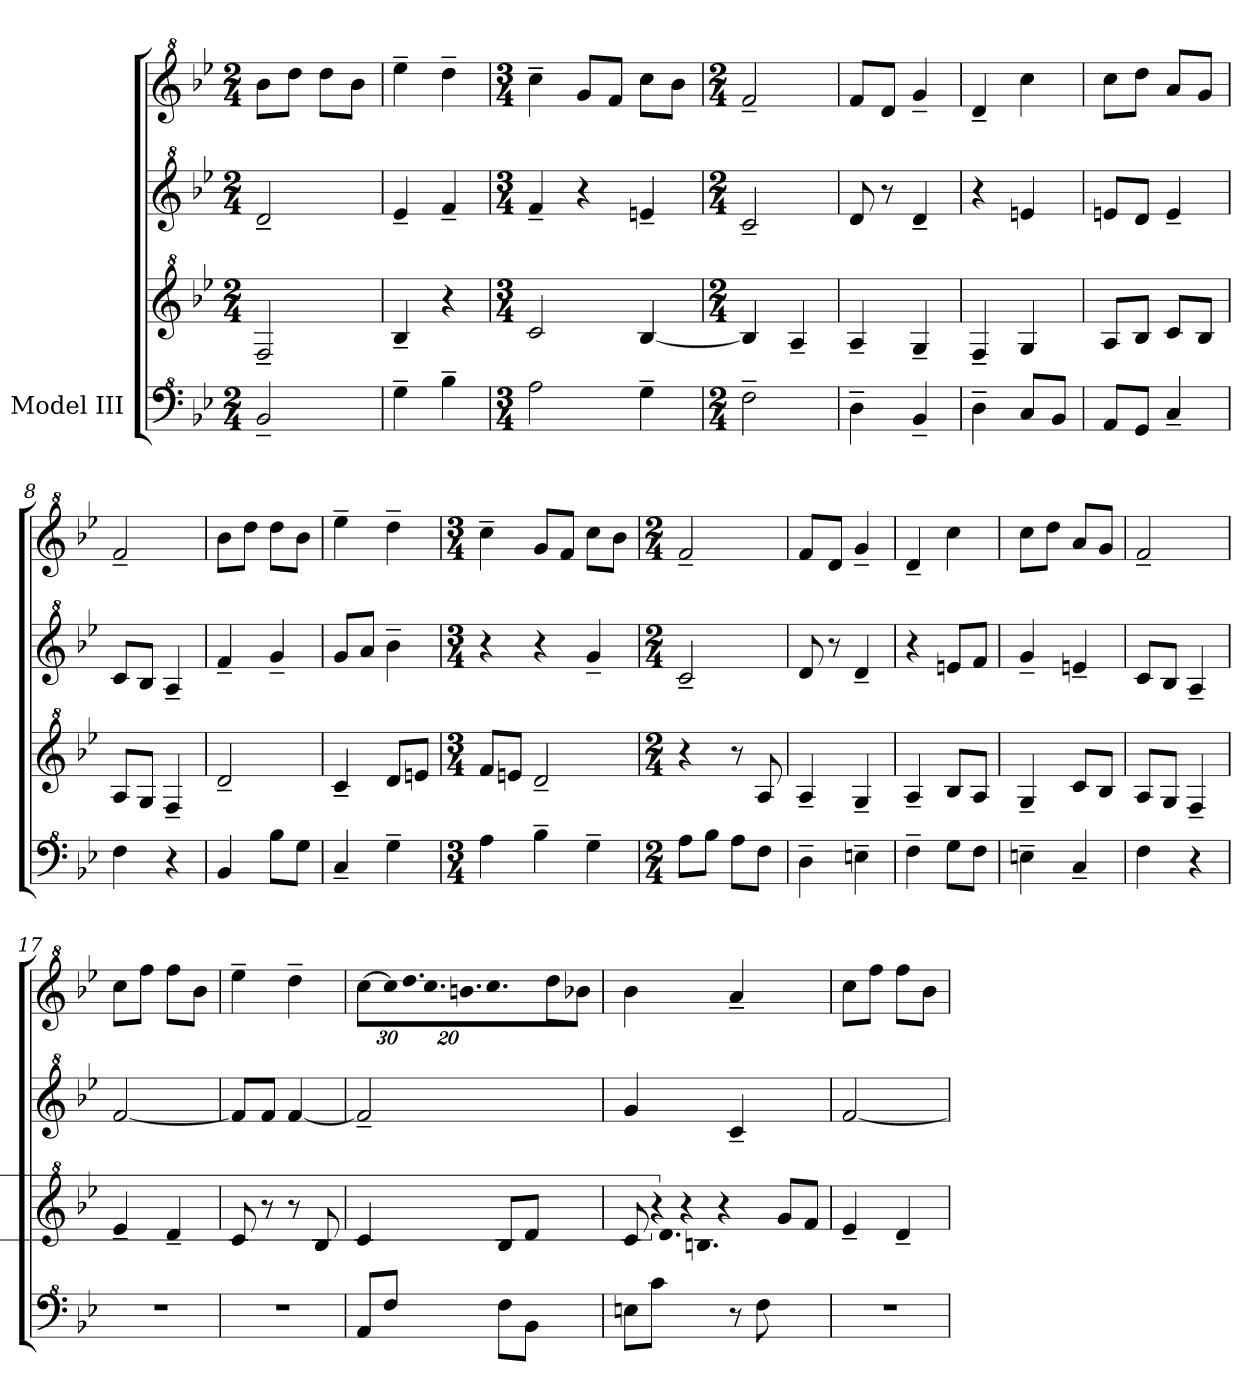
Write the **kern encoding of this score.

**kern	**kern	**kern	**kern
*part1	*part1	*part1	*part1
*staff4	*staff3	*staff2	*staff1
*I"Model III	*	*	*
*clefF^4	*clefG^2	*clefG^2	*clefG^2
*k[b-e-]	*k[b-e-]	*k[b-e-]	*k[b-e-]
*M2/4	*M2/4	*M2/4	*M2/4
*MM69	*MM69	*MM69	*MM69
=1	=1	=1	=1
2B-~/	2f~/	2dd~/	8bb-\L
.	.	.	8ddd\J
.	.	.	8ddd\L
.	.	.	8bb-\J
=2	=2	=2	=2
4g~\	4b-~/	4ee-~/	4eee-~\
4b-~\	4r	4ff~/	4ddd~\
=3	=3	=3	=3
*M3/4	*M3/4	*M3/4	*M3/4
2a\	2cc/	4ff~/	4ccc~\
.	.	4r	8gg/L
.	.	.	8ff/J
4g~\	[4b-/	4een~/	8ccc\L
.	.	.	8bb-\J
=4	=4	=4	=4
*M2/4	*M2/4	*M2/4	*M2/4
2f~\	4b-/]	2cc~/	2ff~/
.	4a~/	.	.
=5	=5	=5	=5
4d~\	4a~/	8dd/	8ff/L
.	.	8r	8dd/J
4B-~/	4g~/	4dd~/	4gg~/
=6	=6	=6	=6
4d~\	4f~/	4r	4dd~/
8c/L	4g/	4een/	4ccc\
8B-/J	.	.	.
=7	=7	=7	=7
8A/L	8a/L	8een/L	8ccc\L
8G/J	8b-/J	8dd/J	8ddd\J
4c~/	8cc/L	4ee~/	8aa/L
.	8b-/J	.	8gg/J
!!LO:LB:g=z
=8	=8	=8	=8
4f\	8a/L	8cc/L	2ff~/
.	8g/J	8b-/J	.
4r	4f~/	4a~/	.
=9	=9	=9	=9
4B-/	2dd~/	4ff~/	8bb-\L
.	.	.	8ddd\J
8b-\L	.	4gg~/	8ddd\L
8g\J	.	.	8bb-\J
=10	=10	=10	=10
4c~/	4cc~/	8gg/L	4eee-~\
.	.	8aa/J	.
4g~\	8dd/L	4bb-~\	4ddd~\
.	8een/J	.	.
=11	=11	=11	=11
*M3/4	*M3/4	*M3/4	*M3/4
4a\	8ff/L	4r	4ccc~\
.	8een/J	.	.
4b-~\	2dd~/	4r	8gg/L
.	.	.	8ff/J
4g~\	.	4gg~/	8ccc\L
.	.	.	8bb-\J
=12	=12	=12	=12
*M2/4	*M2/4	*M2/4	*M2/4
8a\L	4r	2cc~/	2ff~/
8b-\J	.	.	.
8a\L	8r	.	.
8f\J	8a/	.	.
=13	=13	=13	=13
4d~\	4a~/	8dd/	8ff/L
.	.	8r	8dd/J
4en~\	4g~/	4dd~/	4gg~/
=14	=14	=14	=14
4f~\	4a~/	4r	4dd~/
8g\L	8b-/L	8een/L	4ccc\
8f\J	8a/J	8ff/J	.
!!LO:LB:g=z
=15	=15	=15	=15
4en~\	4g~/	4gg~/	8ccc\L
.	.	.	8ddd\J
4c~/	8cc/L	4een~/	8aa/L
.	8b-/J	.	8gg/J
=16	=16	=16	=16
4f\	8a/L	8cc/L	2ff~/
.	8g/J	8b-/J	.
4r	4f~/	4a~/	.
=17	=17	=17	=17
2r	4ee-~/	[2ff/	8ccc\L
.	.	.	8fff\J
.	4dd~/	.	8fff\L
.	.	.	8bb-\J
=18	=18	=18	=18
2r	8cc/	8ff/L]	4eee-~\
.	8r	8ff/J	.
.	8r	[4ff/	4ddd~\
.	8b-/	.	.
=19	=19	=19	=19
8A/L	4cc/	2ff~/]	[8ccc\L
*	*	*	*Xbrackettup
!	!	!	!LO:N:vis=32
8f/J	.	.	960%17ccc\LL]
!	!	!	!LO:N:vis=16.
.	.	.	640%17ddd\
!	!	!	!LO:N:vis=16.
.	.	.	640%17ccc\
!	!	!	!LO:N:vis=16.
.	.	.	640%17bbn\
!	!	!	!LO:N:vis=16.
.	.	.	640%17ccc\JJJ
.	.	.	960ryy
8f\L	8b-/L	.	8ddd\L
8B-\J	8dd/J	.	8bb-X\J
!!LO:PB:g=z
=20	=20	=20	=20
8en\L	8cc/	4gg/	4bb-\
!	!LO:N:vis=32	!	!
8cc\J	960%17r	.	.
!	!LO:N:vis=16.	!	!
.	640%17dd/	.	.
!	!LO:N:vis=32.	!	!
.	640%17r	.	.
!	!LO:N:vis=16.	!	!
.	640%17bn/	.	.
!	!LO:N:vis=32.	!	!
.	640%17r	.	.
.	960ryy	.	.
8r	8gg/L	4cc~/	4aa~/
8f\	8ff/J	.	.
=21	=21	=21	=21
2r	4ee-~/	[2ff/	8ccc\L
.	.	.	8fff\J
.	4dd~/	.	8fff\L
.	.	.	8bb-\J
=	=	=	=
*-	*-	*-	*-
